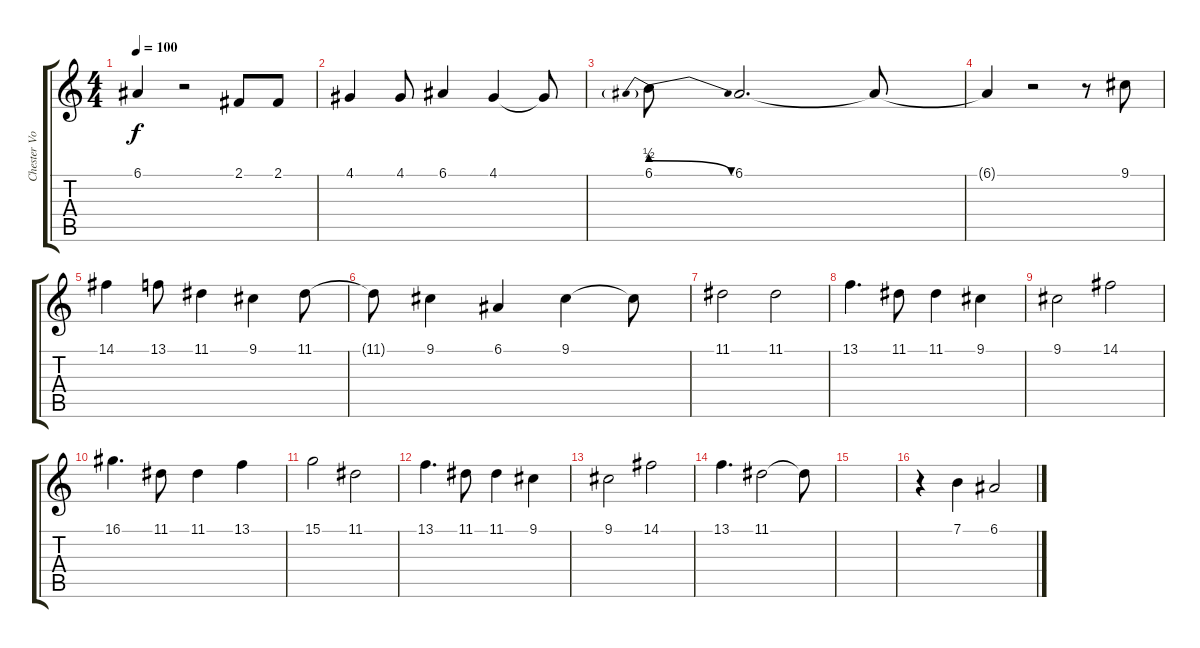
\track ("Chester Vocals" "Chester Vo") {instrument harmonica}
\staff {score tabs}
\tuning (E4 B3 G3 D3 A2 E2) {hide}
\ts (4 4)
\tempo 100
\clef g2
\ks c
6.1{t}.4{dy f} r.2 2.1.8 2.1.8 |
4.1.4 4.1.8 6.1.4 4.1.4 4.1{t}.8 |
6.1{be (prebendrelease 0 2 60 0)}.8 6.1.2{d} 6.1{t}.8 |
6.1{t}.4 r.2 r.8 9.1.8 |
14.1.4 13.1.8 11.1.4 9.1.4 11.1.8 |
11.1{t}.8 9.1.4 6.1.4 9.1.4 9.1{t}.8 |
11.1.2 11.1.2 |
13.1.4{d} 11.1.8 11.1.4 9.1.4 |
9.1.2 14.1.2 |
16.1.4{d} 11.1.8 11.1.4 13.1.4 |
15.1.2 11.1.2 |
13.1.4{d} 11.1.8 11.1.4 9.1.4 |
9.1.2 14.1.2 |
13.1.4{d} 11.1.2 11.1{t}.8 |
|
r.4 7.1.4{volume 16 instrument bassoon} 6.1.2
